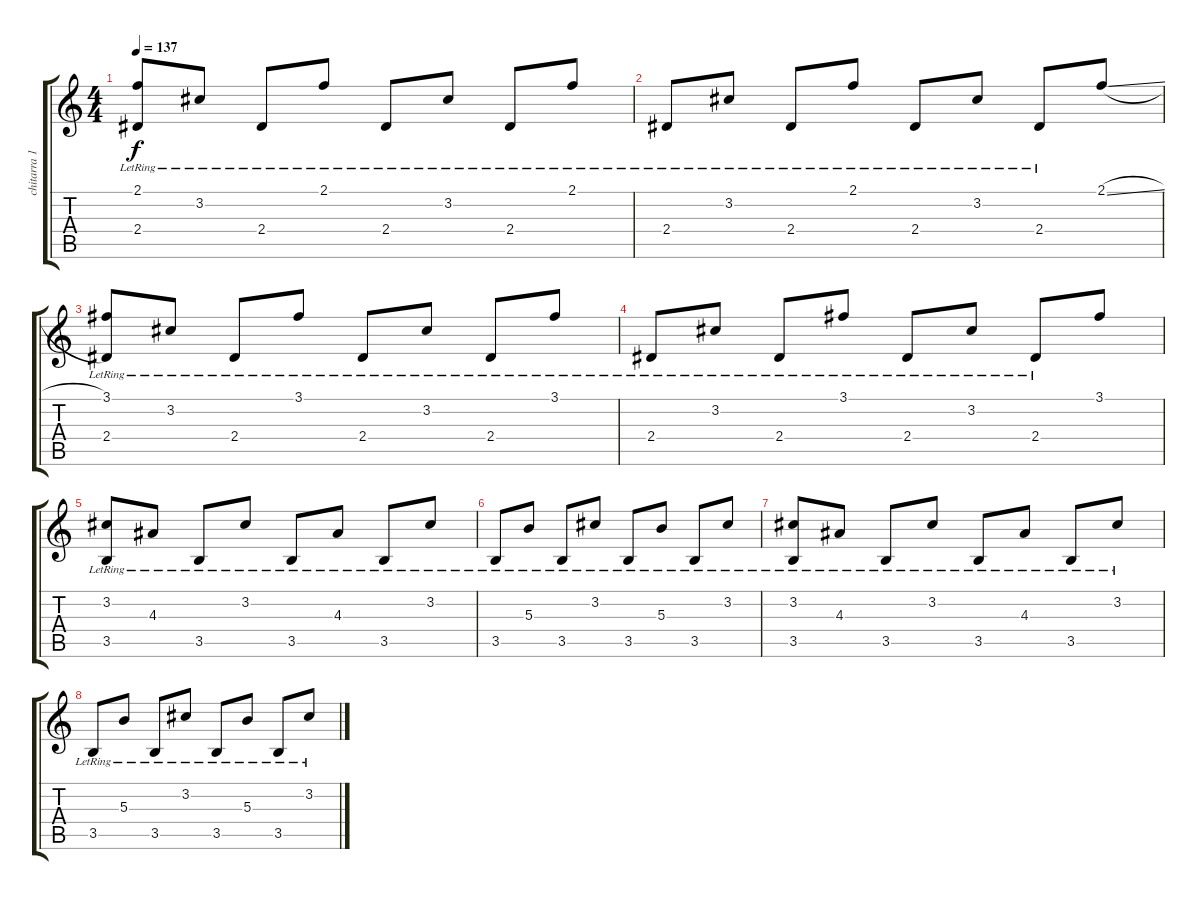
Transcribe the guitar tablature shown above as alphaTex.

\track ("chitarra 1" "chitarra 1") {instrument electricguitarmuted}
\staff {score tabs}
\tuning (Eb4 Bb3 Gb3 Db3 Ab2 Eb2) {hide}
\ts (4 4)
\tempo 137
\clef g2
\ks c
(2.1{lr} 2.4{lr}).8{dy f} 3.2{lr}.8 2.4{lr}.8 2.1{lr}.8 2.4{lr}.8 3.2{lr}.8 2.4{lr}.8 2.1{lr}.8 |
2.4{lr}.8 3.2{lr}.8 2.4{lr}.8 2.1{lr}.8 2.4{lr}.8 3.2{lr}.8 2.4{lr}.8 2.1{sl}.8 |
(3.1{lr} 2.4{lr}).8 3.2{lr}.8 2.4{lr}.8 3.1{lr}.8 2.4{lr}.8 3.2{lr}.8 2.4{lr}.8 3.1{lr}.8 |
2.4{lr}.8 3.2{lr}.8 2.4{lr}.8 3.1{lr}.8 2.4{lr}.8 3.2{lr}.8 2.4{lr}.8 3.1.8 |
(3.2{lr} 3.5{lr}).8 4.3{lr}.8 3.5{lr}.8 3.2{lr}.8 3.5{lr}.8 4.3{lr}.8 3.5{lr}.8 3.2{lr}.8 |
3.5{lr}.8 5.3{lr}.8 3.5{lr}.8 3.2{lr}.8 3.5{lr}.8 5.3{lr}.8 3.5{lr}.8 3.2{lr}.8 |
(3.2{lr} 3.5{lr}).8 4.3{lr}.8 3.5{lr}.8 3.2{lr}.8 3.5{lr}.8 4.3{lr}.8 3.5{lr}.8 3.2{lr}.8 |
3.5{lr}.8 5.3{lr}.8 3.5{lr}.8 3.2{lr}.8 3.5{lr}.8 5.3{lr}.8 3.5{lr}.8 3.2{lr}.8
